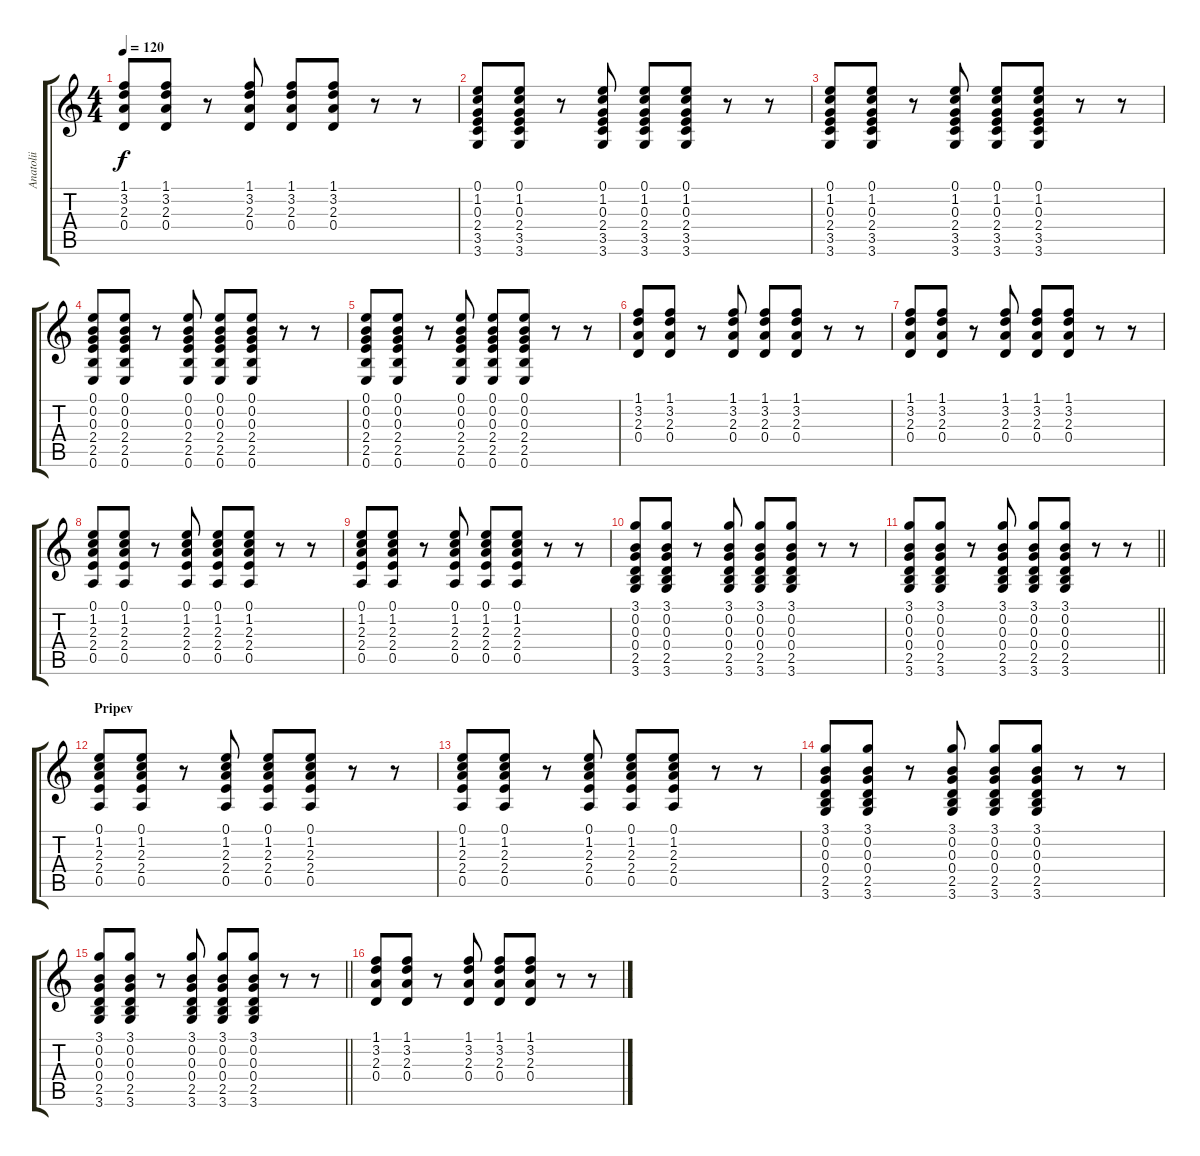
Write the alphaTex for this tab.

\track ("Anatolii" "Anatolii") {instrument acousticguitarsteel}
\staff {score tabs}
\tuning (E4 B3 G3 D3 A2 E2) {hide}
\ts (4 4)
\tempo 120
\clef g2
\ks c
(1.1 3.2 2.3 0.4).8{dy f} (1.1 3.2 2.3 0.4).8 r.8 (1.1 3.2 2.3 0.4).8 (1.1 3.2 2.3 0.4).8 (1.1 3.2 2.3 0.4).8 r.8 r.8 |
(0.1 1.2 0.3 2.4 3.5 3.6).8 (0.1 1.2 0.3 2.4 3.5 3.6).8 r.8 (0.1 1.2 0.3 2.4 3.5 3.6).8 (0.1 1.2 0.3 2.4 3.5 3.6).8 (0.1 1.2 0.3 2.4 3.5 3.6).8 r.8 r.8 |
(0.1 1.2 0.3 2.4 3.5 3.6).8 (0.1 1.2 0.3 2.4 3.5 3.6).8 r.8 (0.1 1.2 0.3 2.4 3.5 3.6).8 (0.1 1.2 0.3 2.4 3.5 3.6).8 (0.1 1.2 0.3 2.4 3.5 3.6).8 r.8 r.8 |
(0.1 0.2 0.3 2.4 2.5 0.6).8 (0.1 0.2 0.3 2.4 2.5 0.6).8 r.8 (0.1 0.2 0.3 2.4 2.5 0.6).8 (0.1 0.2 0.3 2.4 2.5 0.6).8 (0.1 0.2 0.3 2.4 2.5 0.6).8 r.8 r.8 |
(0.1 0.2 0.3 2.4 2.5 0.6).8 (0.1 0.2 0.3 2.4 2.5 0.6).8 r.8 (0.1 0.2 0.3 2.4 2.5 0.6).8 (0.1 0.2 0.3 2.4 2.5 0.6).8 (0.1 0.2 0.3 2.4 2.5 0.6).8 r.8 r.8 |
(1.1 3.2 2.3 0.4).8 (1.1 3.2 2.3 0.4).8 r.8 (1.1 3.2 2.3 0.4).8 (1.1 3.2 2.3 0.4).8 (1.1 3.2 2.3 0.4).8 r.8 r.8 |
(1.1 3.2 2.3 0.4).8 (1.1 3.2 2.3 0.4).8 r.8 (1.1 3.2 2.3 0.4).8 (1.1 3.2 2.3 0.4).8 (1.1 3.2 2.3 0.4).8 r.8 r.8 |
(0.1 1.2 2.3 2.4 0.5).8 (0.1 1.2 2.3 2.4 0.5).8 r.8 (0.1 1.2 2.3 2.4 0.5).8 (0.1 1.2 2.3 2.4 0.5).8 (0.1 1.2 2.3 2.4 0.5).8 r.8 r.8 |
(0.1 1.2 2.3 2.4 0.5).8 (0.1 1.2 2.3 2.4 0.5).8 r.8 (0.1 1.2 2.3 2.4 0.5).8 (0.1 1.2 2.3 2.4 0.5).8 (0.1 1.2 2.3 2.4 0.5).8 r.8 r.8 |
(3.1 0.2 0.3 0.4 2.5 3.6).8 (3.1 0.2 0.3 0.4 2.5 3.6).8 r.8 (3.1 0.2 0.3 0.4 2.5 3.6).8 (3.1 0.2 0.3 0.4 2.5 3.6).8 (3.1 0.2 0.3 0.4 2.5 3.6).8 r.8 r.8 |
\barLineRight lightlight
(3.1 0.2 0.3 0.4 2.5 3.6).8 (3.1 0.2 0.3 0.4 2.5 3.6).8 r.8 (3.1 0.2 0.3 0.4 2.5 3.6).8 (3.1 0.2 0.3 0.4 2.5 3.6).8 (3.1 0.2 0.3 0.4 2.5 3.6).8 r.8 r.8 |
\section ("" "Pripev")
(0.1 1.2 2.3 2.4 0.5).8 (0.1 1.2 2.3 2.4 0.5).8 r.8 (0.1 1.2 2.3 2.4 0.5).8 (0.1 1.2 2.3 2.4 0.5).8 (0.1 1.2 2.3 2.4 0.5).8 r.8 r.8 |
(0.1 1.2 2.3 2.4 0.5).8 (0.1 1.2 2.3 2.4 0.5).8 r.8 (0.1 1.2 2.3 2.4 0.5).8 (0.1 1.2 2.3 2.4 0.5).8 (0.1 1.2 2.3 2.4 0.5).8 r.8 r.8 |
(3.1 0.2 0.3 0.4 2.5 3.6).8 (3.1 0.2 0.3 0.4 2.5 3.6).8 r.8 (3.1 0.2 0.3 0.4 2.5 3.6).8 (3.1 0.2 0.3 0.4 2.5 3.6).8 (3.1 0.2 0.3 0.4 2.5 3.6).8 r.8 r.8 |
\barLineRight lightlight
(3.1 0.2 0.3 0.4 2.5 3.6).8 (3.1 0.2 0.3 0.4 2.5 3.6).8 r.8 (3.1 0.2 0.3 0.4 2.5 3.6).8 (3.1 0.2 0.3 0.4 2.5 3.6).8 (3.1 0.2 0.3 0.4 2.5 3.6).8 r.8 r.8 |
(1.1 3.2 2.3 0.4).8 (1.1 3.2 2.3 0.4).8 r.8 (1.1 3.2 2.3 0.4).8 (1.1 3.2 2.3 0.4).8 (1.1 3.2 2.3 0.4).8 r.8 r.8
